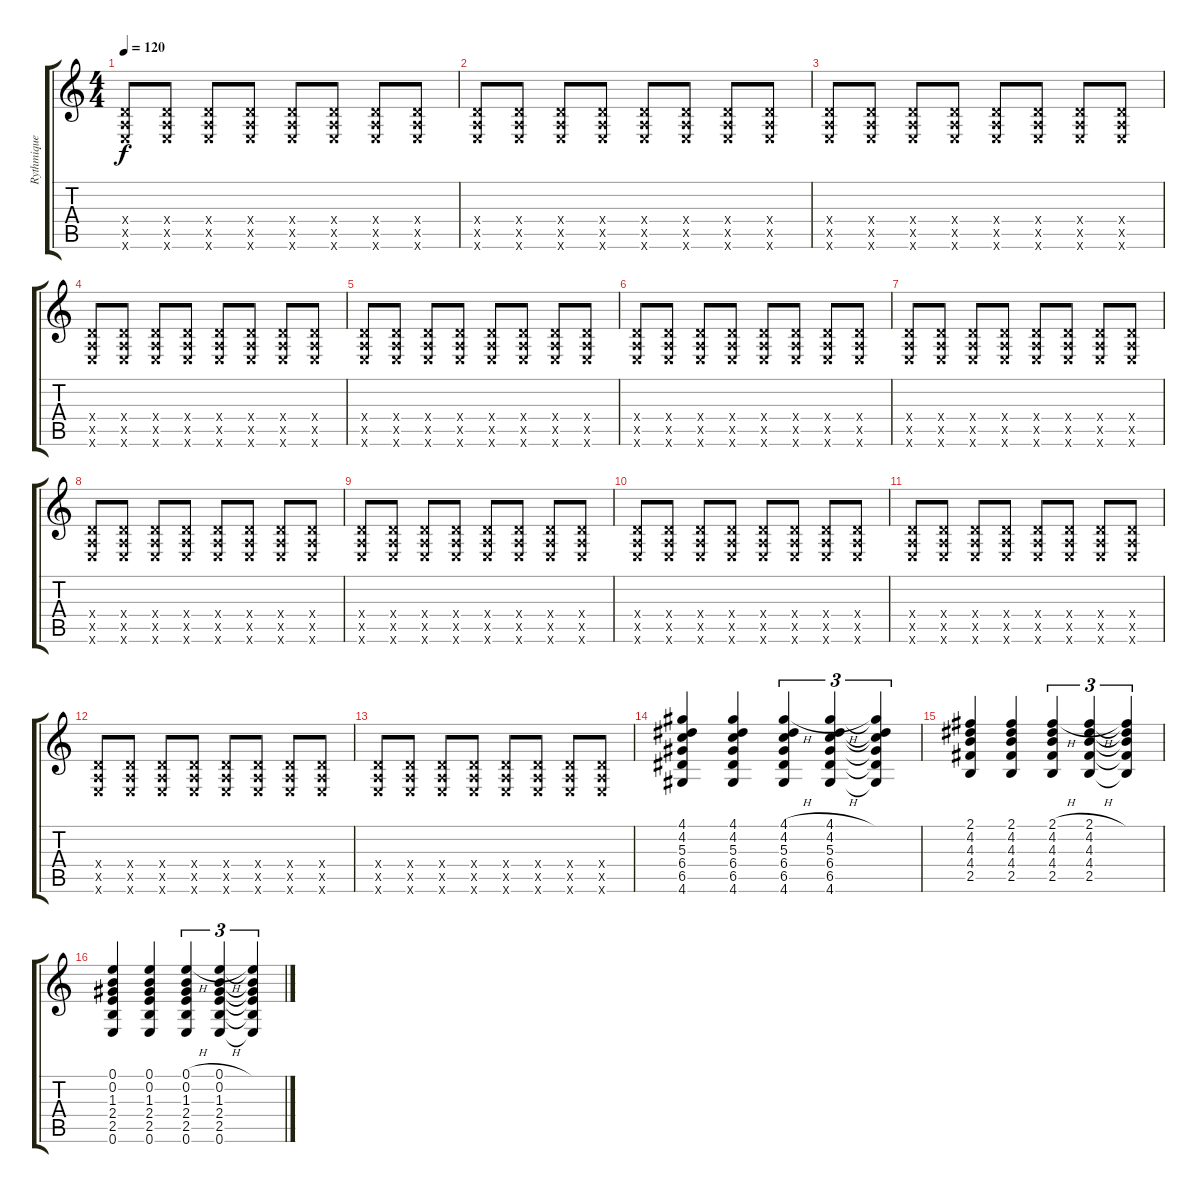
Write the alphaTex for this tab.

\track ("Rythmique (Black Francis)" "Rythmique ") {instrument distortionguitar}
\staff {score tabs}
\tuning (E4 B3 G3 D3 A2 E2) {hide}
\ts (4 4)
\tempo 120
\clef g2
\ks c
(0.4{x} 0.5{x} 0.6{x}).8{dy f} (0.4{x} 0.5{x} 0.6{x}).8 (0.4{x} 0.5{x} 0.6{x}).8 (0.4{x} 0.5{x} 0.6{x}).8 (0.4{x} 0.5{x} 0.6{x}).8 (0.4{x} 0.5{x} 0.6{x}).8 (0.4{x} 0.5{x} 0.6{x}).8 (0.4{x} 0.5{x} 0.6{x}).8 |
(0.4{x} 0.5{x} 0.6{x}).8 (0.4{x} 0.5{x} 0.6{x}).8 (0.4{x} 0.5{x} 0.6{x}).8 (0.4{x} 0.5{x} 0.6{x}).8 (0.4{x} 0.5{x} 0.6{x}).8 (0.4{x} 0.5{x} 0.6{x}).8 (0.4{x} 0.5{x} 0.6{x}).8 (0.4{x} 0.5{x} 0.6{x}).8 |
(0.4{x} 0.5{x} 0.6{x}).8 (0.4{x} 0.5{x} 0.6{x}).8 (0.4{x} 0.5{x} 0.6{x}).8 (0.4{x} 0.5{x} 0.6{x}).8 (0.4{x} 0.5{x} 0.6{x}).8 (0.4{x} 0.5{x} 0.6{x}).8 (0.4{x} 0.5{x} 0.6{x}).8 (0.4{x} 0.5{x} 0.6{x}).8 |
(0.4{x} 0.5{x} 0.6{x}).8 (0.4{x} 0.5{x} 0.6{x}).8 (0.4{x} 0.5{x} 0.6{x}).8 (0.4{x} 0.5{x} 0.6{x}).8 (0.4{x} 0.5{x} 0.6{x}).8 (0.4{x} 0.5{x} 0.6{x}).8 (0.4{x} 0.5{x} 0.6{x}).8 (0.4{x} 0.5{x} 0.6{x}).8 |
(0.4{x} 0.5{x} 0.6{x}).8 (0.4{x} 0.5{x} 0.6{x}).8 (0.4{x} 0.5{x} 0.6{x}).8 (0.4{x} 0.5{x} 0.6{x}).8 (0.4{x} 0.5{x} 0.6{x}).8 (0.4{x} 0.5{x} 0.6{x}).8 (0.4{x} 0.5{x} 0.6{x}).8 (0.4{x} 0.5{x} 0.6{x}).8 |
(0.4{x} 0.5{x} 0.6{x}).8 (0.4{x} 0.5{x} 0.6{x}).8 (0.4{x} 0.5{x} 0.6{x}).8 (0.4{x} 0.5{x} 0.6{x}).8 (0.4{x} 0.5{x} 0.6{x}).8 (0.4{x} 0.5{x} 0.6{x}).8 (0.4{x} 0.5{x} 0.6{x}).8 (0.4{x} 0.5{x} 0.6{x}).8 |
(0.4{x} 0.5{x} 0.6{x}).8 (0.4{x} 0.5{x} 0.6{x}).8 (0.4{x} 0.5{x} 0.6{x}).8 (0.4{x} 0.5{x} 0.6{x}).8 (0.4{x} 0.5{x} 0.6{x}).8 (0.4{x} 0.5{x} 0.6{x}).8 (0.4{x} 0.5{x} 0.6{x}).8 (0.4{x} 0.5{x} 0.6{x}).8 |
(0.4{x} 0.5{x} 0.6{x}).8 (0.4{x} 0.5{x} 0.6{x}).8 (0.4{x} 0.5{x} 0.6{x}).8 (0.4{x} 0.5{x} 0.6{x}).8 (0.4{x} 0.5{x} 0.6{x}).8 (0.4{x} 0.5{x} 0.6{x}).8 (0.4{x} 0.5{x} 0.6{x}).8 (0.4{x} 0.5{x} 0.6{x}).8 |
(0.4{x} 0.5{x} 0.6{x}).8 (0.4{x} 0.5{x} 0.6{x}).8 (0.4{x} 0.5{x} 0.6{x}).8 (0.4{x} 0.5{x} 0.6{x}).8 (0.4{x} 0.5{x} 0.6{x}).8 (0.4{x} 0.5{x} 0.6{x}).8 (0.4{x} 0.5{x} 0.6{x}).8 (0.4{x} 0.5{x} 0.6{x}).8 |
(0.4{x} 0.5{x} 0.6{x}).8 (0.4{x} 0.5{x} 0.6{x}).8 (0.4{x} 0.5{x} 0.6{x}).8 (0.4{x} 0.5{x} 0.6{x}).8 (0.4{x} 0.5{x} 0.6{x}).8 (0.4{x} 0.5{x} 0.6{x}).8 (0.4{x} 0.5{x} 0.6{x}).8 (0.4{x} 0.5{x} 0.6{x}).8 |
(0.4{x} 0.5{x} 0.6{x}).8 (0.4{x} 0.5{x} 0.6{x}).8 (0.4{x} 0.5{x} 0.6{x}).8 (0.4{x} 0.5{x} 0.6{x}).8 (0.4{x} 0.5{x} 0.6{x}).8 (0.4{x} 0.5{x} 0.6{x}).8 (0.4{x} 0.5{x} 0.6{x}).8 (0.4{x} 0.5{x} 0.6{x}).8 |
(0.4{x} 0.5{x} 0.6{x}).8 (0.4{x} 0.5{x} 0.6{x}).8 (0.4{x} 0.5{x} 0.6{x}).8 (0.4{x} 0.5{x} 0.6{x}).8 (0.4{x} 0.5{x} 0.6{x}).8 (0.4{x} 0.5{x} 0.6{x}).8 (0.4{x} 0.5{x} 0.6{x}).8 (0.4{x} 0.5{x} 0.6{x}).8 |
(0.4{x} 0.5{x} 0.6{x}).8 (0.4{x} 0.5{x} 0.6{x}).8 (0.4{x} 0.5{x} 0.6{x}).8 (0.4{x} 0.5{x} 0.6{x}).8 (0.4{x} 0.5{x} 0.6{x}).8 (0.4{x} 0.5{x} 0.6{x}).8 (0.4{x} 0.5{x} 0.6{x}).8 (0.4{x} 0.5{x} 0.6{x}).8 |
(4.1 4.2 5.3 6.4 6.5 4.6).4 (4.1 4.2 5.3 6.4 6.5 4.6).4 (4.1{h} 4.2 5.3 6.4 6.5 4.6).4{tu (3 2)} (4.1{h} 4.2 5.3 6.4 6.5 4.6).4{tu (3 2)} (4.1{t} 4.2{t} 5.3{t} 6.4{t} 6.5{t} 4.6{t}).4{tu (3 2)} |
(2.1 4.2 4.3 4.4 2.5).4 (2.1 4.2 4.3 4.4 2.5).4 (2.1{h} 4.2 4.3 4.4 2.5).4{tu (3 2)} (2.1{h} 4.2 4.3 4.4 2.5).4{tu (3 2)} (2.1{t} 4.2{t} 4.3{t} 4.4{t} 2.5{t}).4{tu (3 2)} |
(0.1 0.2 1.3 2.4 2.5 0.6).4 (0.1 0.2 1.3 2.4 2.5 0.6).4 (0.1{h} 0.2 1.3 2.4 2.5 0.6).4{tu (3 2)} (0.1{h} 0.2 1.3 2.4 2.5 0.6).4{tu (3 2)} (0.1{t} 0.2{t} 1.3{t} 2.4{t} 2.5{t} 0.6{t}).4{tu (3 2)}
